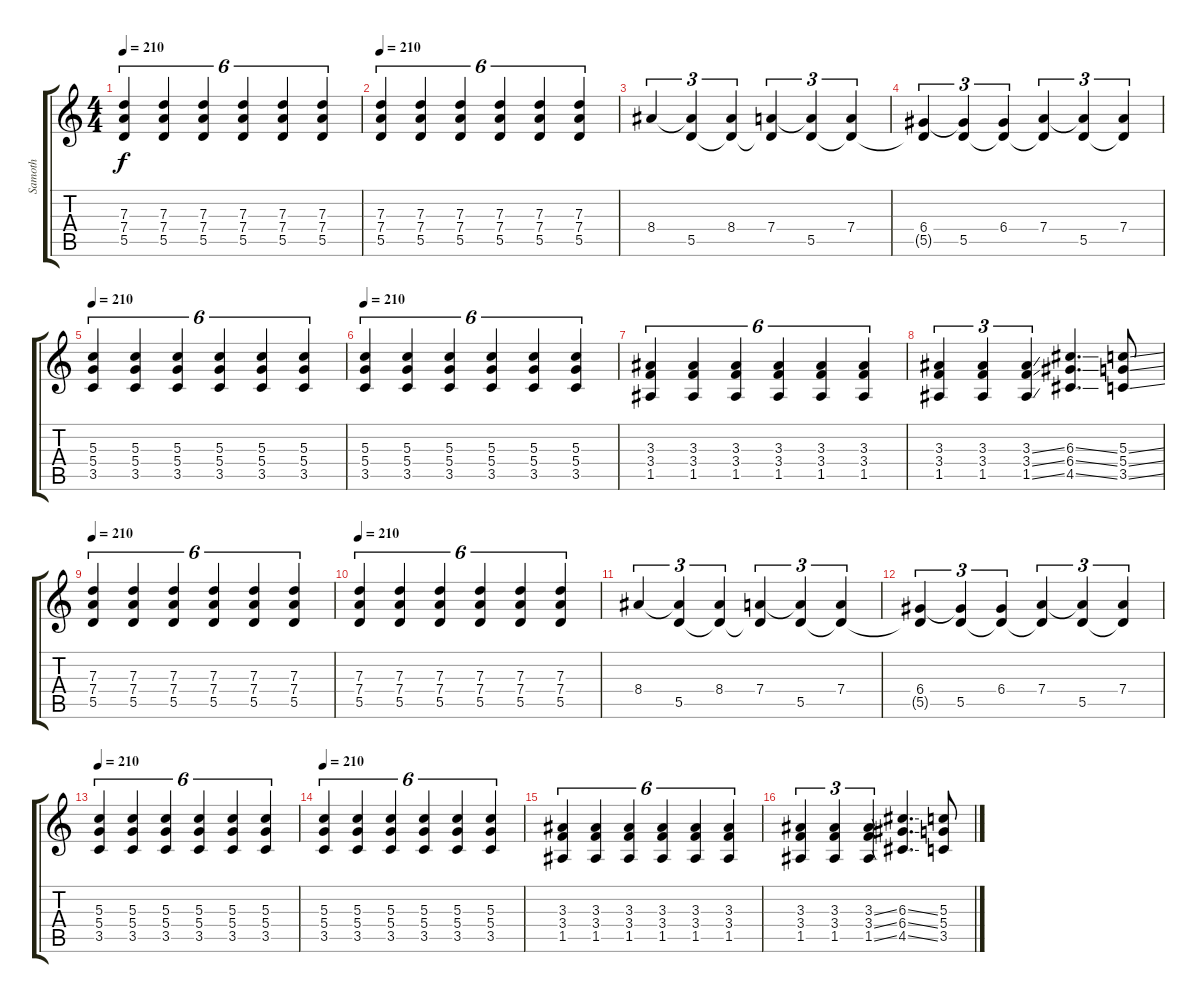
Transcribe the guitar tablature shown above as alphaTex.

\track ("Samoth" "Samoth") {instrument distortionguitar}
\staff {score tabs}
\tuning (E4 B3 G3 D3 A2 E2) {hide}
\ts (4 4)
\tempo 210
\clef g2
\ks c
(7.3 7.4 5.5).4{tu (6 4) dy f} (7.3 7.4 5.5).4{tu (6 4)} (7.3 7.4 5.5).4{tu (6 4)} (7.3 7.4 5.5).4{tu (6 4)} (7.3 7.4 5.5).4{tu (6 4)} (7.3 7.4 5.5).4{tu (6 4)} |
\tempo 210
(7.3 7.4 5.5).4{tu (6 4)} (7.3 7.4 5.5).4{tu (6 4)} (7.3 7.4 5.5).4{tu (6 4)} (7.3 7.4 5.5).4{tu (6 4)} (7.3 7.4 5.5).4{tu (6 4)} (7.3 7.4 5.5).4{tu (6 4)} |
8.4.4{tu (3 2)} (8.4{t} 5.5).4{tu (3 2)} (8.4 5.5{t}).4{tu (3 2)} (7.4 5.5{t}).4{tu (3 2)} (7.4{t} 5.5).4{tu (3 2)} (7.4 5.5{t}).4{tu (3 2)} |
(6.4 5.5{t}).4{tu (3 2)} (6.4{t} 5.5).4{tu (3 2)} (6.4 5.5{t}).4{tu (3 2)} (7.4 5.5{t}).4{tu (3 2)} (7.4{t} 5.5).4{tu (3 2)} (7.4 5.5{t}).4{tu (3 2)} |
\tempo 210
(5.3 5.4 3.5).4{tu (6 4)} (5.3 5.4 3.5).4{tu (6 4)} (5.3 5.4 3.5).4{tu (6 4)} (5.3 5.4 3.5).4{tu (6 4)} (5.3 5.4 3.5).4{tu (6 4)} (5.3 5.4 3.5).4{tu (6 4)} |
\tempo 210
(5.3 5.4 3.5).4{tu (6 4)} (5.3 5.4 3.5).4{tu (6 4)} (5.3 5.4 3.5).4{tu (6 4)} (5.3 5.4 3.5).4{tu (6 4)} (5.3 5.4 3.5).4{tu (6 4)} (5.3 5.4 3.5).4{tu (6 4)} |
(3.3 3.4 1.5).4{tu (6 4)} (3.3 3.4 1.5).4{tu (6 4)} (3.3 3.4 1.5).4{tu (6 4)} (3.3 3.4 1.5).4{tu (6 4)} (3.3 3.4 1.5).4{tu (6 4)} (3.3 3.4 1.5).4{tu (6 4)} |
(3.3 3.4 1.5).4{tu (3 2)} (3.3 3.4 1.5).4{tu (3 2)} (3.3{ss} 3.4{ss} 1.5{ss}).4{tu (3 2)} (6.3{ss} 6.4{ss} 4.5{ss}).4{d} (5.3{ss} 5.4{ss} 3.5{ss}).8 |
\tempo 210
(7.3 7.4 5.5).4{tu (6 4)} (7.3 7.4 5.5).4{tu (6 4)} (7.3 7.4 5.5).4{tu (6 4)} (7.3 7.4 5.5).4{tu (6 4)} (7.3 7.4 5.5).4{tu (6 4)} (7.3 7.4 5.5).4{tu (6 4)} |
\tempo 210
(7.3 7.4 5.5).4{tu (6 4)} (7.3 7.4 5.5).4{tu (6 4)} (7.3 7.4 5.5).4{tu (6 4)} (7.3 7.4 5.5).4{tu (6 4)} (7.3 7.4 5.5).4{tu (6 4)} (7.3 7.4 5.5).4{tu (6 4)} |
8.4.4{tu (3 2)} (8.4{t} 5.5).4{tu (3 2)} (8.4 5.5{t}).4{tu (3 2)} (7.4 5.5{t}).4{tu (3 2)} (7.4{t} 5.5).4{tu (3 2)} (7.4 5.5{t}).4{tu (3 2)} |
(6.4 5.5{t}).4{tu (3 2)} (6.4{t} 5.5).4{tu (3 2)} (6.4 5.5{t}).4{tu (3 2)} (7.4 5.5{t}).4{tu (3 2)} (7.4{t} 5.5).4{tu (3 2)} (7.4 5.5{t}).4{tu (3 2)} |
\tempo 210
(5.3 5.4 3.5).4{tu (6 4)} (5.3 5.4 3.5).4{tu (6 4)} (5.3 5.4 3.5).4{tu (6 4)} (5.3 5.4 3.5).4{tu (6 4)} (5.3 5.4 3.5).4{tu (6 4)} (5.3 5.4 3.5).4{tu (6 4)} |
\tempo 210
(5.3 5.4 3.5).4{tu (6 4)} (5.3 5.4 3.5).4{tu (6 4)} (5.3 5.4 3.5).4{tu (6 4)} (5.3 5.4 3.5).4{tu (6 4)} (5.3 5.4 3.5).4{tu (6 4)} (5.3 5.4 3.5).4{tu (6 4)} |
(3.3 3.4 1.5).4{tu (6 4)} (3.3 3.4 1.5).4{tu (6 4)} (3.3 3.4 1.5).4{tu (6 4)} (3.3 3.4 1.5).4{tu (6 4)} (3.3 3.4 1.5).4{tu (6 4)} (3.3 3.4 1.5).4{tu (6 4)} |
(3.3 3.4 1.5).4{tu (3 2)} (3.3 3.4 1.5).4{tu (3 2)} (3.3{ss} 3.4{ss} 1.5{ss}).4{tu (3 2)} (6.3{ss} 6.4{ss} 4.5{ss}).4{d} (5.3{ss} 5.4{ss} 3.5{ss}).8
